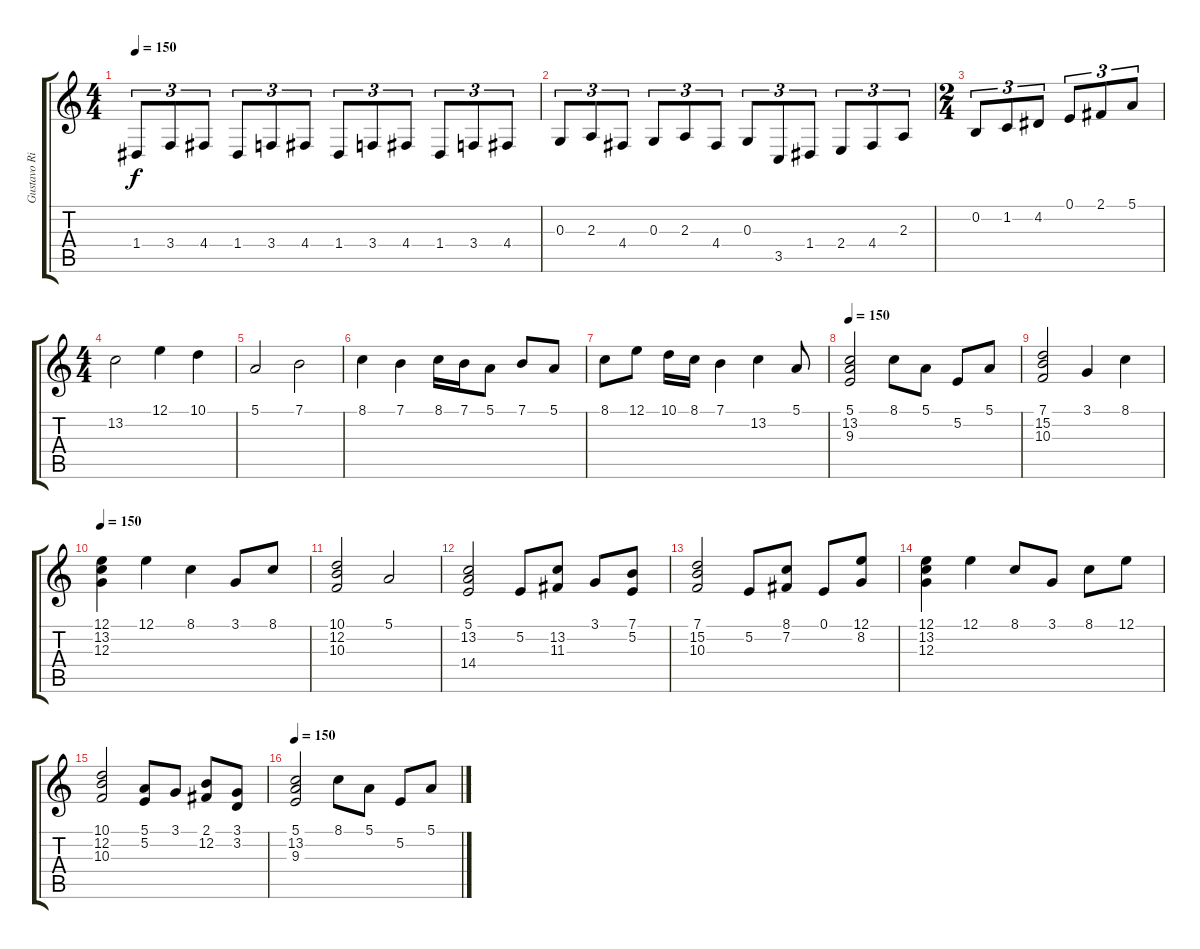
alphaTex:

\track ("Gustavo Right" "Gustavo Ri") {instrument lead3calliope}
\staff {score tabs}
\tuning (E4 B3 G3 D3 A2 E2) {hide}
\ts (4 4)
\tempo 150
\clef g2
\ks c
1.4.8{tu (3 2) dy f} 3.4.8{tu (3 2)} 4.4.8{tu (3 2)} 1.4.8{tu (3 2)} 3.4.8{tu (3 2)} 4.4.8{tu (3 2)} 1.4.8{tu (3 2)} 3.4.8{tu (3 2)} 4.4.8{tu (3 2)} 1.4.8{tu (3 2)} 3.4.8{tu (3 2)} 4.4.8{tu (3 2)} |
0.3.8{tu (3 2)} 2.3.8{tu (3 2)} 4.4.8{tu (3 2)} 0.3.8{tu (3 2)} 2.3.8{tu (3 2)} 4.4.8{tu (3 2)} 0.3.8{tu (3 2)} 3.5.8{tu (3 2)} 1.4.8{tu (3 2)} 2.4.8{tu (3 2)} 4.4.8{tu (3 2)} 2.3.8{tu (3 2)} |
\ts (2 4)
0.2.8{tu (3 2)} 1.2.8{tu (3 2)} 4.2.8{tu (3 2)} 0.1.8{tu (3 2)} 2.1.8{tu (3 2)} 5.1.8{tu (3 2)} |
\ts (4 4)
13.2.2 12.1.4 10.1.4 |
5.1.2 7.1.2 |
8.1.4 7.1.4 8.1.16 7.1.16 5.1.8 7.1.8 5.1.8 |
8.1.8 12.1.8 10.1.16 8.1.16 7.1.4 13.2.4 5.1.8 |
\tempo 150
(5.1 13.2 9.3).2{volume 12} 8.1.8 5.1.8 5.2.8 5.1.8 |
(7.1 15.2 10.3).2 3.1.4 8.1.4 |
\tempo 150
(12.1 13.2 12.3).4 12.1.4 8.1.4 3.1.8 8.1.8 |
(10.1 12.2 10.3).2 5.1.2 |
(5.1 13.2 14.4).2 5.2.8 (13.2 11.3).8 3.1.8 (7.1 5.2).8 |
(7.1 15.2 10.3).2 5.2.8 (8.1 7.2).8 0.1.8 (12.1 8.2).8 |
(12.1 13.2 12.3).4 12.1.4 8.1.8 3.1.8 8.1.8 12.1.8 |
(10.1 12.2 10.3).2 (5.1 5.2).8 3.1.8 (2.1 12.2).8 (3.1 3.2).8 |
\tempo 150
(5.1 13.2 9.3).2 8.1.8 5.1.8 5.2.8 5.1.8
